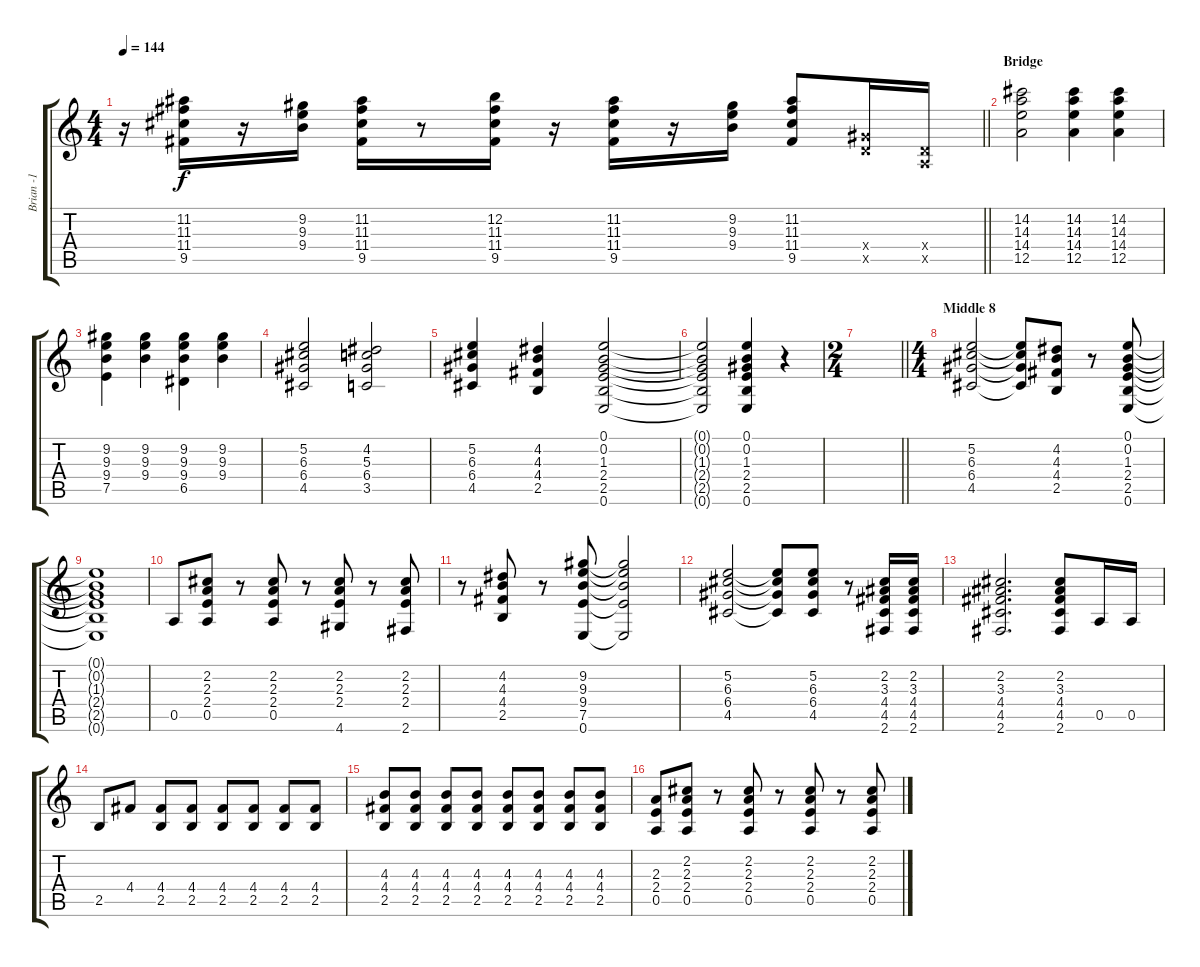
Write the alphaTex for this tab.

\track ("Brian -1" "Brian -1") {instrument overdrivenguitar}
\staff {score tabs}
\tuning (E4 B3 G3 D3 A2 E2) {hide}
\ts (4 4)
\tempo 144
\clef g2
\barLineRight lightlight
\ks c
r.16{dy f} (11.2 11.3 11.4 9.5).16 r.16 (9.2 9.3 9.4).16 (11.2 11.3 11.4 9.5).16 r.8 (12.2 11.3 11.4 9.5).16 r.16 (11.2 11.3 11.4 9.5).16 r.16 (9.2 9.3 9.4).16 (11.2 11.3 11.4 9.5).8 (0.4{x} 11.5{x}).16 (0.4{x} 0.5{x}).16 |
\section ("" "Bridge")
(14.2 14.3 14.4 12.5).2 (14.2 14.3 14.4 12.5).4 (14.2 14.3 14.4 12.5).4 |
(9.2 9.3 9.4 7.5).4 (9.2 9.3 9.4).4 (9.2 9.3 9.4 6.5).4 (9.2 9.3 9.4).4 |
(5.2 6.3 6.4 4.5).2 (4.2 5.3 6.4 3.5).2 |
(5.2 6.3 6.4 4.5).4 (4.2 4.3 4.4 2.5).4 (0.1 0.2 1.3 2.4 2.5 0.6).2 |
(0.1{t} 0.2{t} 1.3{t} 2.4{t} 2.5{t} 0.6{t}).2 (0.1 0.2 1.3 2.4 2.5 0.6).4 r.4 |
\ts (2 4)
\barLineRight lightlight
|
\ts (4 4)
\section ("" "Middle 8")
(5.2 6.3 6.4 4.5).2 (5.2{t} 6.3{t} 6.4{t} 4.5{t}).8 (4.2 4.3 4.4 2.5).8 r.8 (0.1 0.2 1.3 2.4 2.5 0.6).8 |
(0.1{t} 0.2{t} 1.3{t} 2.4{t} 2.5{t} 0.6{t}).1 |
0.5.8 (2.2 2.3 2.4 0.5).8 r.8 (2.2 2.3 2.4 0.5).8 r.8 (2.2 2.3 2.4 4.6).8 r.8 (2.2 2.3 2.4 2.6).8 |
r.8 (4.2 4.3 4.4 2.5).8 r.8 (9.2 9.3 9.4 7.5 0.6).8 (9.2{t} 9.3{t} 9.4{t} 7.5{t} 0.6{t}).2 |
(5.2 6.3 6.4 4.5).2 (5.2{t} 6.3{t} 6.4{t} 4.5{t}).8 (5.2 6.3 6.4 4.5).8 r.8 (2.2 3.3 4.4 4.5 2.6).16 (2.2 3.3 4.4 4.5 2.6).16 |
(2.2 3.3 4.4 4.5 2.6).2{d} (2.2 3.3 4.4 4.5 2.6).8 0.5.16 0.5.16 |
2.5.8 4.4.8 (4.4 2.5).8 (4.4 2.5).8 (4.4 2.5).8 (4.4 2.5).8 (4.4 2.5).8 (4.4 2.5).8 |
(4.3 4.4 2.5).8 (4.3 4.4 2.5).8 (4.3 4.4 2.5).8 (4.3 4.4 2.5).8 (4.3 4.4 2.5).8 (4.3 4.4 2.5).8 (4.3 4.4 2.5).8 (4.3 4.4 2.5).8 |
(2.3 2.4 0.5).8 (2.2 2.3 2.4 0.5).8 r.8 (2.2 2.3 2.4 0.5).8 r.8 (2.2 2.3 2.4 0.5).8 r.8 (2.2 2.3 2.4 0.5).8
